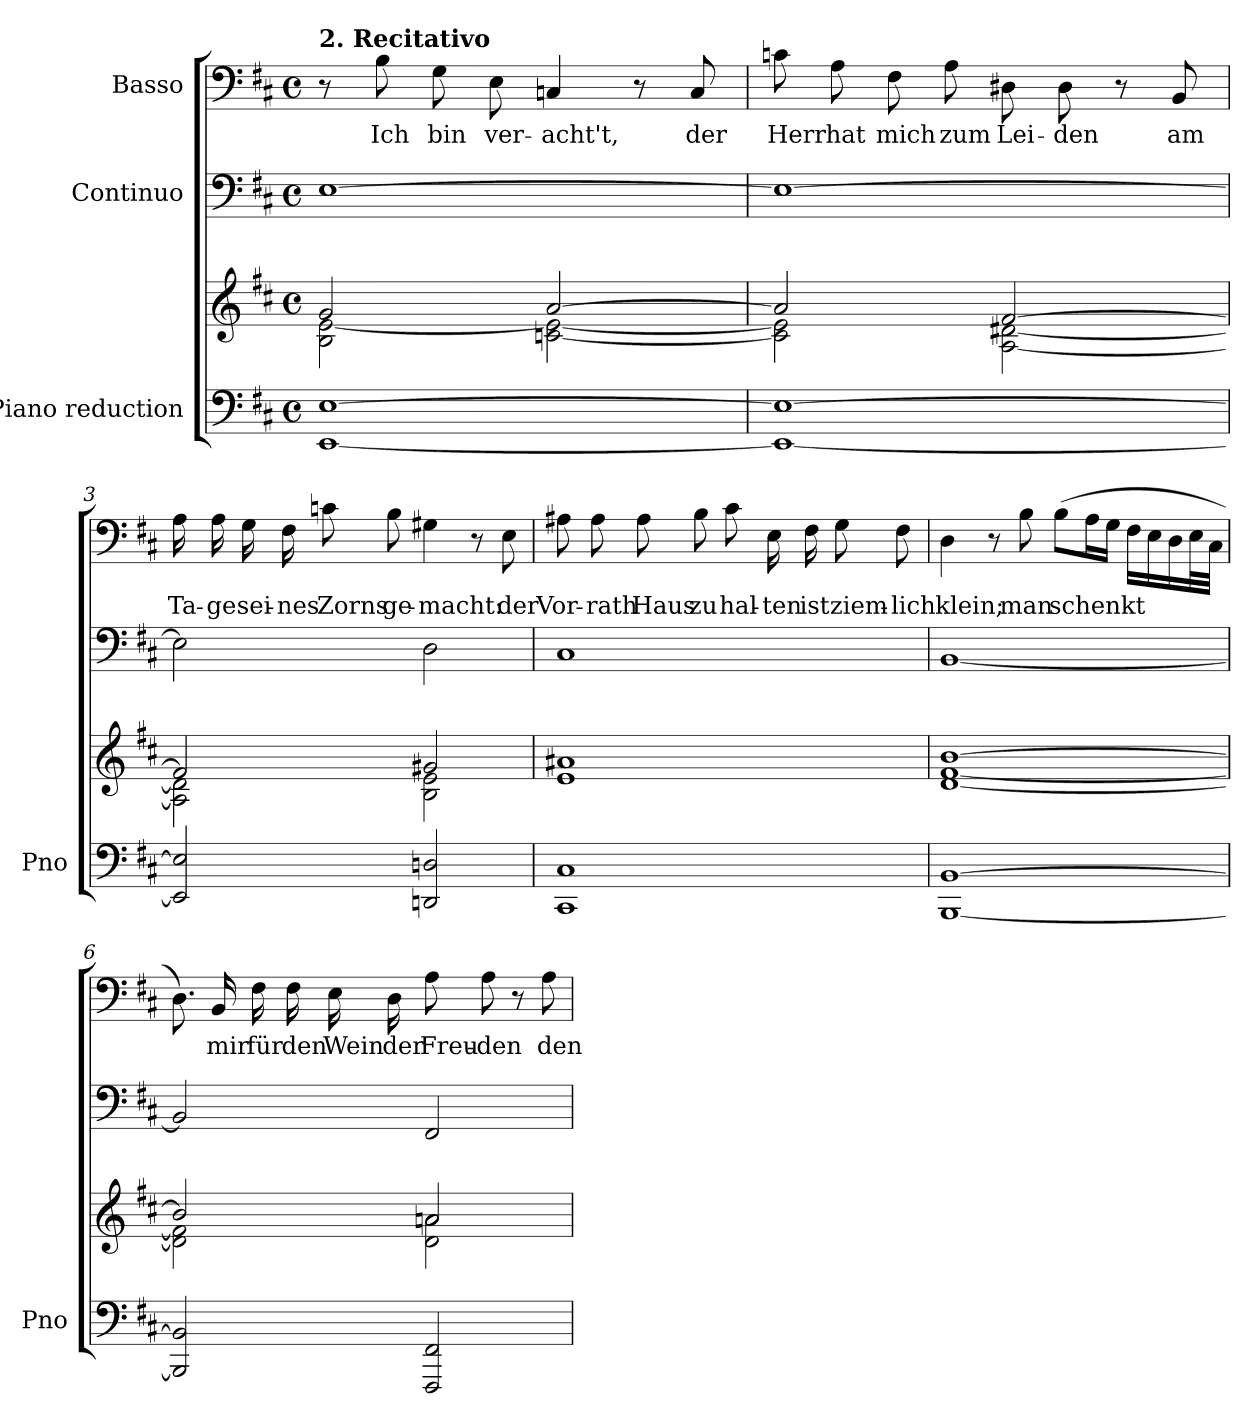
**kern	**kern	**kern	**kern	**text
*part3	*part3	*part2	*part1	*part1
*staff4	*staff3	*staff2	*staff1	*staff1
*I"Piano reduction	*	*I"Continuo	*I"Basso	*
*I'Pno	*	*	*	*
*stria5	*stria5	*	*	*
*clefF4	*clefG2	*clefF4	*clefF4	*
*k[f#c#]	*k[f#c#]	*k[f#c#]	*k[f#c#]	*
*M4/4	*M4/4	*M4/4	*M4/4	*
*met(c)	*met(c)	*met(c)	*met(c)	*
=1	=1	=1	=1	=1
*	*^	*	*	*
!	!	!	!	!LO:TX:a:B:t=2. Recitativo	!
[1EE [1E	2g/	2B\ [2e\	[1E	8r	.
!	!	!	!	!	!LO:LY:b
.	.	.	.	8B\	Ich
!	!	!	!	!	!LO:LY:b
.	.	.	.	8G\	bin
!	!	!	!	!	!LO:LY:b
.	.	.	.	8E\	ver-
!	!	!	!	!	!LO:LY:b
.	[2a/	[2cn\ 2e\_	.	4Cn/	-acht't,
.	.	.	.	8r	.
!	!	!	!	!	!LO:LY:b
.	.	.	.	8C/	der
=2	=2	=2	=2	=2	=2
!	!	!	!	!	!LO:LY:b
1EE_ 1E_	2a/]	2c\] 2e\]	1E_	8cn\	Herr
!	!	!	!	!	!LO:LY:b
.	.	.	.	8A\	hat
!	!	!	!	!	!LO:LY:b
.	.	.	.	8F#\	mich
!	!	!	!	!	!LO:LY:b
.	.	.	.	8A\	zum
!	!	!	!	!	!LO:LY:b
.	[2f#/	[2A\ [2d#X\	.	8D#X\	Lei-
!	!	!	!	!	!LO:LY:b
.	.	.	.	8D#\	-den
.	.	.	.	8r	.
!	!	!	!	!	!LO:LY:b
.	.	.	.	8BB/	am
=3	=3	=3	=3	=3	=3
!	!	!	!	!	!LO:LY:b
2EE/] 2E/]	2f#/]	2A\] 2d#\]	2E\]	16A\	Ta-
!	!	!	!	!	!LO:LY:b
.	.	.	.	16A\	-ge
!	!	!	!	!	!LO:LY:b
.	.	.	.	16G\	sei-
!	!	!	!	!	!LO:LY:b
.	.	.	.	16F#\	-nes
!	!	!	!	!	!LO:LY:b
.	.	.	.	8cn\	Zorns
!	!	!	!	!	!LO:LY:b
.	.	.	.	8B\	ge-
!	!	!	!	!	!LO:LY:b
2DDn/ 2Dn/	2g#X/	2B\ 2e\	2D\	4G#X\	-macht:
.	.	.	.	8r	.
!	!	!	!	!	!LO:LY:b
.	.	.	.	8E\	der
=4	=4	=4	=4	=4	=4
!	!	!	!	!	!LO:LY:b
1CC# 1C#	1a#X	1e	1C#	8A#X\	Vor-
!	!	!	!	!	!LO:LY:b
.	.	.	.	8A#\	-rath
!	!	!	!	!	!LO:LY:b
.	.	.	.	8A#\	Haus
!	!	!	!	!	!LO:LY:b
.	.	.	.	8B\	zu
!	!	!	!	!	!LO:LY:b
.	.	.	.	8c#\	hal-
!	!	!	!	!	!LO:LY:b
.	.	.	.	16E\	-ten
!	!	!	!	!	!LO:LY:b
.	.	.	.	16F#\	ist
!	!	!	!	!	!LO:LY:b
.	.	.	.	8G\	ziem-
!	!	!	!	!	!LO:LY:b
.	.	.	.	8F#\	-lich
!!LO:LB:g=z
=5	=5	=5	=5	=5	=5
!	!	!	!	!	!LO:LY:b
[1BBB [1BB	[1b	[1d [1f#	[1BB	4D\	klein;
.	.	.	.	8r	.
!	!	!	!	!	!LO:LY:b
.	.	.	.	8B\	man
!	!	!	!	!	!LO:LY:b
.	.	.	.	(8B\L	schenkt
.	.	.	.	16A\L	.
.	.	.	.	16G\JJ	.
.	.	.	.	16F#\LL	.
.	.	.	.	16E\	.
.	.	.	.	16D\	.
.	.	.	.	32E\L	.
.	.	.	.	32C#\JJJ	.
=6	=6	=6	=6	=6	=6
2BBB/] 2BB/]	2b/]	2d\] 2f#\]	2BB/]	8.D\)	.
!	!	!	!	!	!LO:LY:b
.	.	.	.	16BB/	mir
!	!	!	!	!	!LO:LY:b
.	.	.	.	16F#\	für
!	!	!	!	!	!LO:LY:b
.	.	.	.	16F#\	den
!	!	!	!	!	!LO:LY:b
.	.	.	.	16E\	Wein
!	!	!	!	!	!LO:LY:b
.	.	.	.	16D\	der
!	!	!	!	!	!LO:LY:b
2FFF#/ 2FF#/	2an/	2d\ 2a\	2FF#/	8A\	Freu-
!	!	!	!	!	!LO:LY:b
.	.	.	.	8A\	-den
.	.	.	.	8r	.
!	!	!	!	!	!LO:LY:b
.	.	.	.	8A\	den
*	*v	*v	*	*	*
=	=	=	=	=
*-	*-	*-	*-	*-
